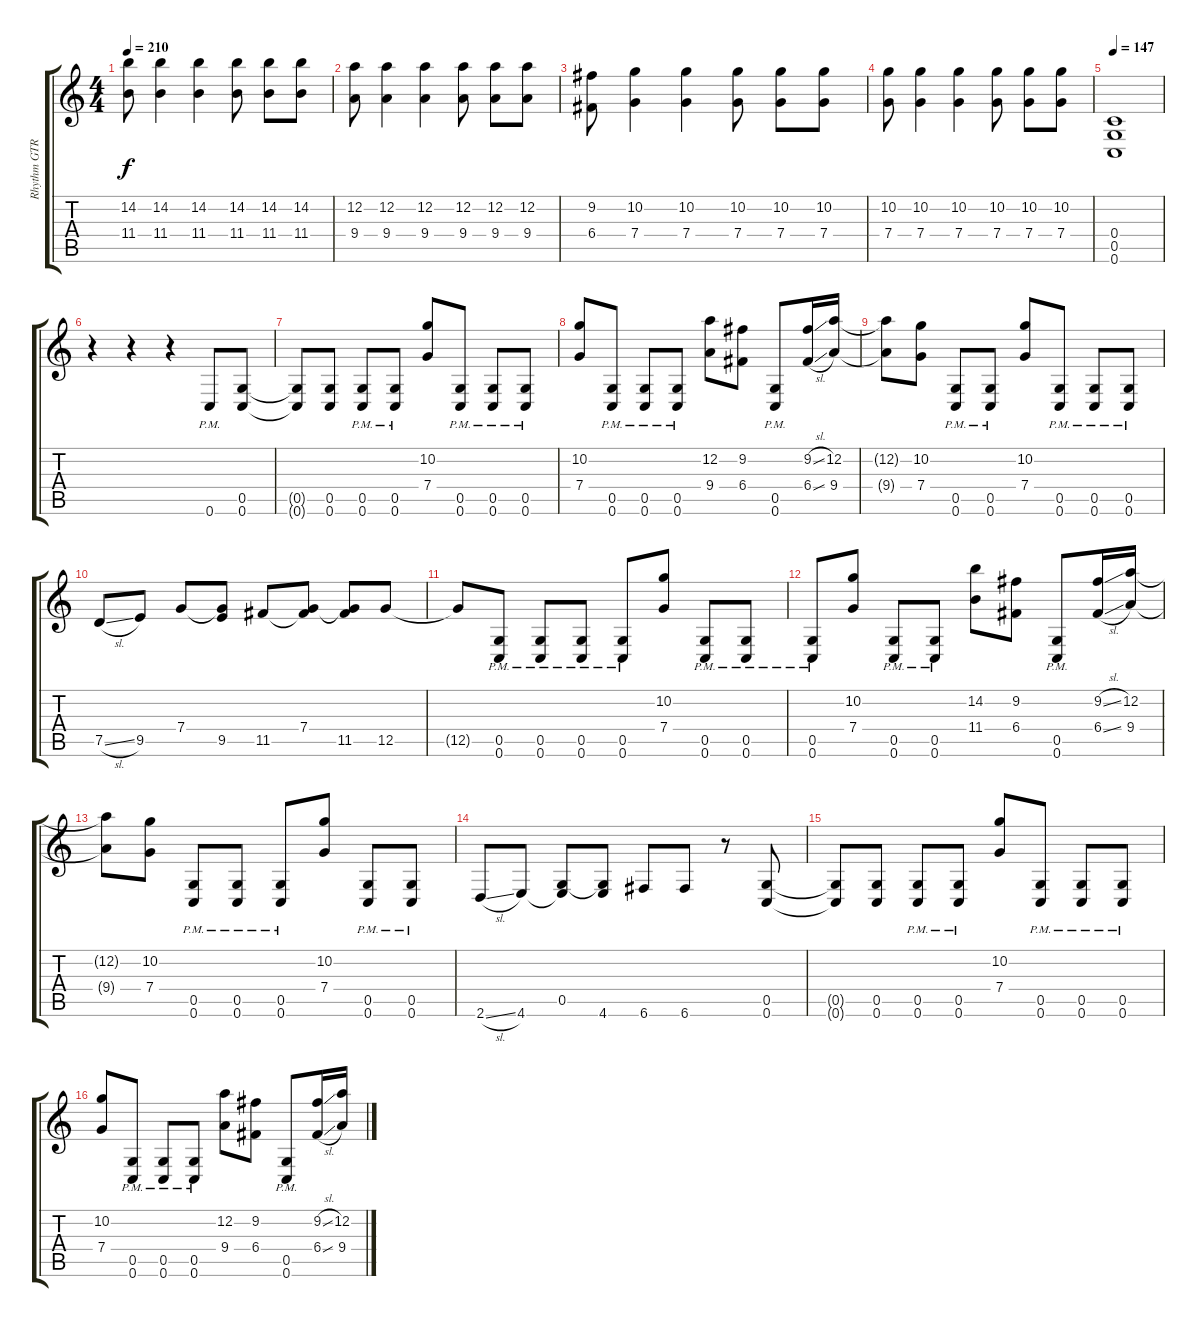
\track ("Rhythm GTR R" "Rhythm GTR") {instrument distortionguitar}
\staff {score tabs}
\tuning (D4 A3 F3 C3 G2 C2) {hide}
\ts (4 4)
\tempo 210
\clef g2
\ks c
(14.2 11.4).8{dy f} (14.2 11.4).4 (14.2 11.4).4 (14.2 11.4).8 (14.2 11.4).8 (14.2 11.4).8 |
(12.2 9.4).8 (12.2 9.4).4 (12.2 9.4).4 (12.2 9.4).8 (12.2 9.4).8 (12.2 9.4).8 |
(9.2 6.4).8 (10.2 7.4).4 (10.2 7.4).4 (10.2 7.4).8 (10.2 7.4).8 (10.2 7.4).8 |
(10.2 7.4).8 (10.2 7.4).4 (10.2 7.4).4 (10.2 7.4).8 (10.2 7.4).8 (10.2 7.4).8 |
\tempo 147
(0.4 0.5 0.6).1 |
r.4 r.4 r.4 0.6{pm}.8 (0.5 0.6).8 |
(0.5{t} 0.6{t}).8 (0.5 0.6).8 (0.5{pm} 0.6{pm}).8 (0.5{pm} 0.6{pm}).8 (10.2 7.4).8 (0.5{pm} 0.6{pm}).8 (0.5{pm} 0.6{pm}).8 (0.5{pm} 0.6{pm}).8 |
(10.2 7.4).8 (0.5{pm} 0.6{pm}).8 (0.5{pm} 0.6{pm}).8 (0.5{pm} 0.6{pm}).8 (12.2 9.4).8 (9.2 6.4).8 (0.5{pm} 0.6{pm}).8 (9.2{sl} 6.4{sl}).16 (12.2 9.4).16 |
(12.2{t} 9.4{t}).8 (10.2 7.4).8 (0.5{pm} 0.6{pm}).8 (0.5{pm} 0.6{pm}).8 (10.2 7.4).8 (0.5{pm} 0.6{pm}).8 (0.5{pm} 0.6{pm}).8 (0.5{pm} 0.6{pm}).8 |
7.5{sl}.8 9.5.8 7.4.8 (7.4{t} 9.5).8 11.5.8 (7.4 11.5{t}).8 (7.4{t} 11.5).8 12.5.8 |
12.5{t}.8 (0.5{pm} 0.6{pm}).8 (0.5{pm} 0.6{pm}).8 (0.5{pm} 0.6{pm}).8 (0.5{pm} 0.6{pm}).8 (10.2 7.4).8 (0.5{pm} 0.6{pm}).8 (0.5{pm} 0.6{pm}).8 |
(0.5{pm} 0.6{pm}).8 (10.2 7.4).8 (0.5{pm} 0.6{pm}).8 (0.5{pm} 0.6{pm}).8 (14.2 11.4).8 (9.2 6.4).8 (0.5{pm} 0.6{pm}).8 (9.2{sl} 6.4{sl}).16 (12.2 9.4).16 |
(12.2{t} 9.4{t}).8 (10.2 7.4).8 (0.5{pm} 0.6{pm}).8 (0.5{pm} 0.6{pm}).8 (0.5{pm} 0.6{pm}).8 (10.2 7.4).8 (0.5{pm} 0.6{pm}).8 (0.5{pm} 0.6{pm}).8 |
2.6{sl}.8 4.6.8 (0.5 4.6{t}).8 (0.5{t} 4.6).8 6.6.8 6.6.8 r.8 (0.5 0.6).8 |
(0.5{t} 0.6{t}).8 (0.5 0.6).8 (0.5{pm} 0.6{pm}).8 (0.5{pm} 0.6{pm}).8 (10.2 7.4).8 (0.5{pm} 0.6{pm}).8 (0.5{pm} 0.6{pm}).8 (0.5{pm} 0.6{pm}).8 |
(10.2 7.4).8 (0.5{pm} 0.6{pm}).8 (0.5{pm} 0.6{pm}).8 (0.5{pm} 0.6{pm}).8 (12.2 9.4).8 (9.2 6.4).8 (0.5{pm} 0.6{pm}).8 (9.2{sl} 6.4{sl}).16 (12.2 9.4).16
